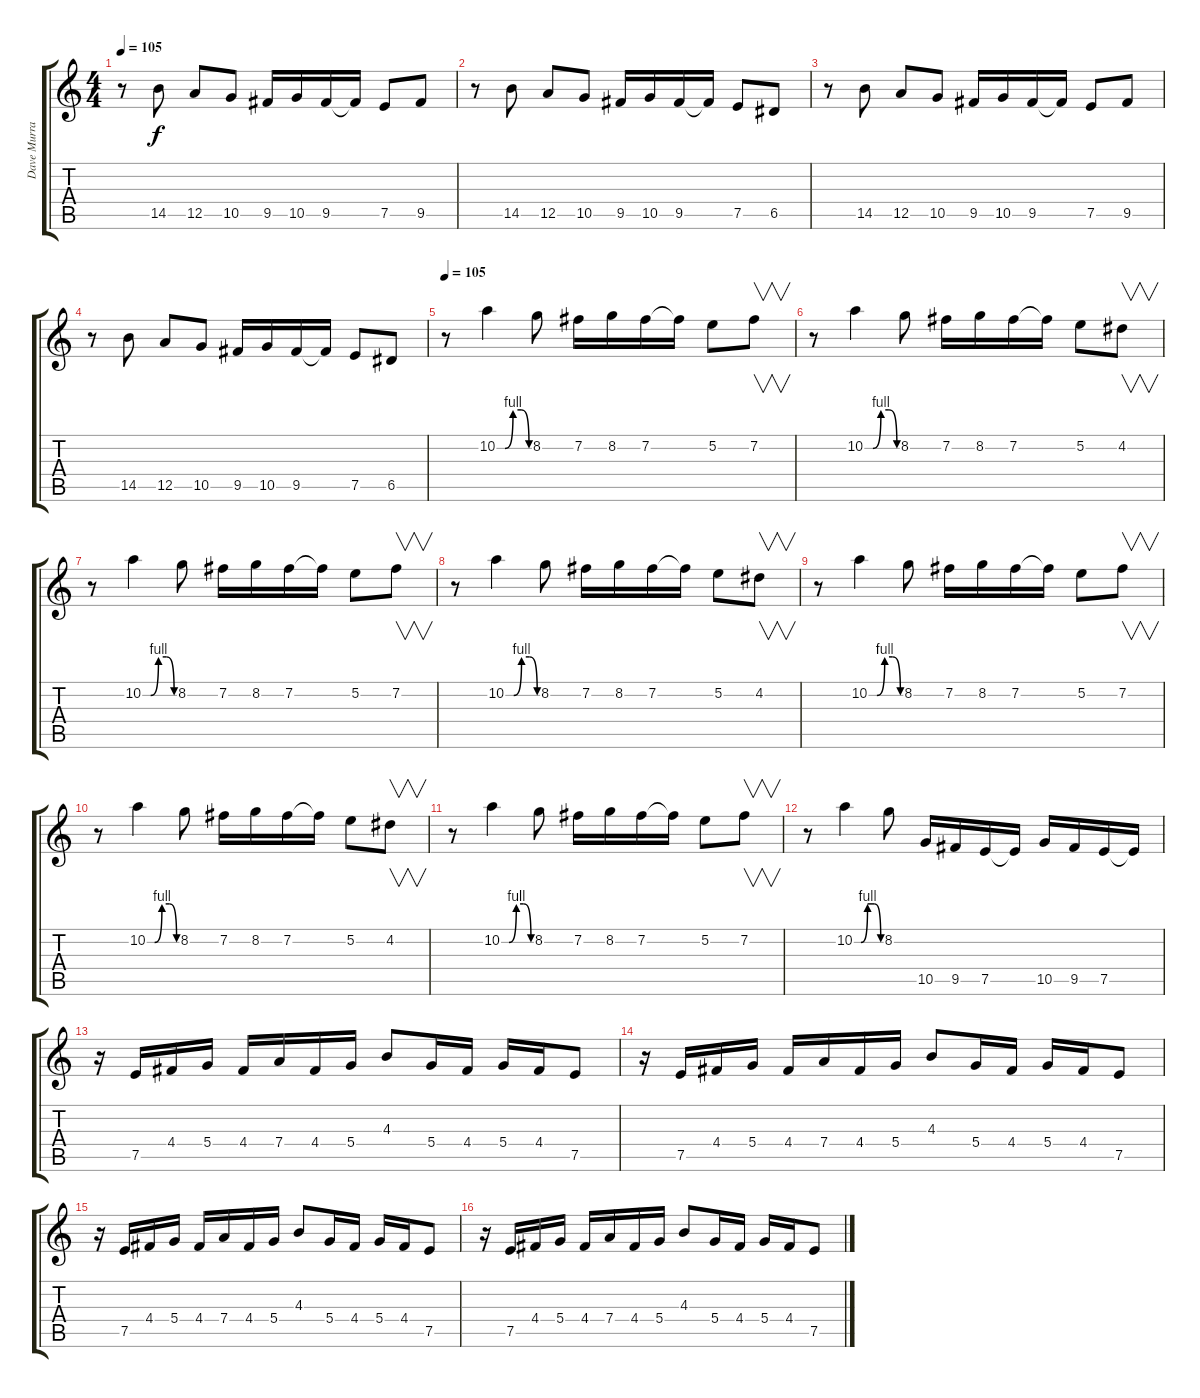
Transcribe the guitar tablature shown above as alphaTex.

\track ("Dave Murray" "Dave Murra") {instrument distortionguitar}
\staff {score tabs}
\tuning (E4 B3 G3 D3 A2 E2) {hide}
\ts (4 4)
\tempo 105
\clef g2
\ks c
r.8{dy f} 14.5.8 12.5.8 10.5.8 9.5.16 10.5.16 9.5.16 9.5{t}.16 7.5.8 9.5.8 |
r.8 14.5.8 12.5.8 10.5.8 9.5.16 10.5.16 9.5.16 9.5{t}.16 7.5.8 6.5.8 |
r.8 14.5.8 12.5.8 10.5.8 9.5.16 10.5.16 9.5.16 9.5{t}.16 7.5.8 9.5.8 |
r.8 14.5.8 12.5.8 10.5.8 9.5.16 10.5.16 9.5.16 9.5{t}.16 7.5.8 6.5.8 |
\tempo 105
r.8{instrument distortionguitar} 10.2{be (custom 0 0 15 0 30 4 45 4 60 0)}.4 8.2.8 7.2.16 8.2.16 7.2.16 7.2{t}.16 5.2.8 7.2.8{v} |
r.8 10.2{be (custom 0 0 15 0 30 4 45 4 60 0)}.4 8.2.8 7.2.16 8.2.16 7.2.16 7.2{t}.16 5.2.8 4.2.8{v} |
r.8 10.2{be (custom 0 0 15 0 30 4 45 4 60 0)}.4 8.2.8 7.2.16 8.2.16 7.2.16 7.2{t}.16 5.2.8 7.2.8{v} |
r.8 10.2{be (custom 0 0 15 0 30 4 45 4 60 0)}.4 8.2.8 7.2.16 8.2.16 7.2.16 7.2{t}.16 5.2.8 4.2.8{v} |
r.8 10.2{be (custom 0 0 15 0 30 4 45 4 60 0)}.4 8.2.8 7.2.16 8.2.16 7.2.16 7.2{t}.16 5.2.8 7.2.8{v} |
r.8 10.2{be (custom 0 0 15 0 30 4 45 4 60 0)}.4 8.2.8 7.2.16 8.2.16 7.2.16 7.2{t}.16 5.2.8 4.2.8{v} |
r.8 10.2{be (custom 0 0 15 0 30 4 45 4 60 0)}.4 8.2.8 7.2.16 8.2.16 7.2.16 7.2{t}.16 5.2.8 7.2.8{v} |
r.8 10.2{be (custom 0 0 15 0 30 4 45 4 60 0)}.4 8.2.8 10.5.16 9.5.16 7.5.16 7.5{t}.16 10.5.16 9.5.16 7.5.16 7.5{t}.16 |
r.16 7.5.16 4.4.16 5.4.16 4.4.16 7.4.16 4.4.16 5.4.16 4.3.8 5.4.16 4.4.16 5.4.16 4.4.16 7.5.8 |
r.16 7.5.16 4.4.16 5.4.16 4.4.16 7.4.16 4.4.16 5.4.16 4.3.8 5.4.16 4.4.16 5.4.16 4.4.16 7.5.8 |
r.16 7.5.16 4.4.16 5.4.16 4.4.16 7.4.16 4.4.16 5.4.16 4.3.8 5.4.16 4.4.16 5.4.16 4.4.16 7.5.8 |
r.16 7.5.16 4.4.16 5.4.16 4.4.16 7.4.16 4.4.16 5.4.16 4.3.8 5.4.16 4.4.16 5.4.16 4.4.16 7.5.8
